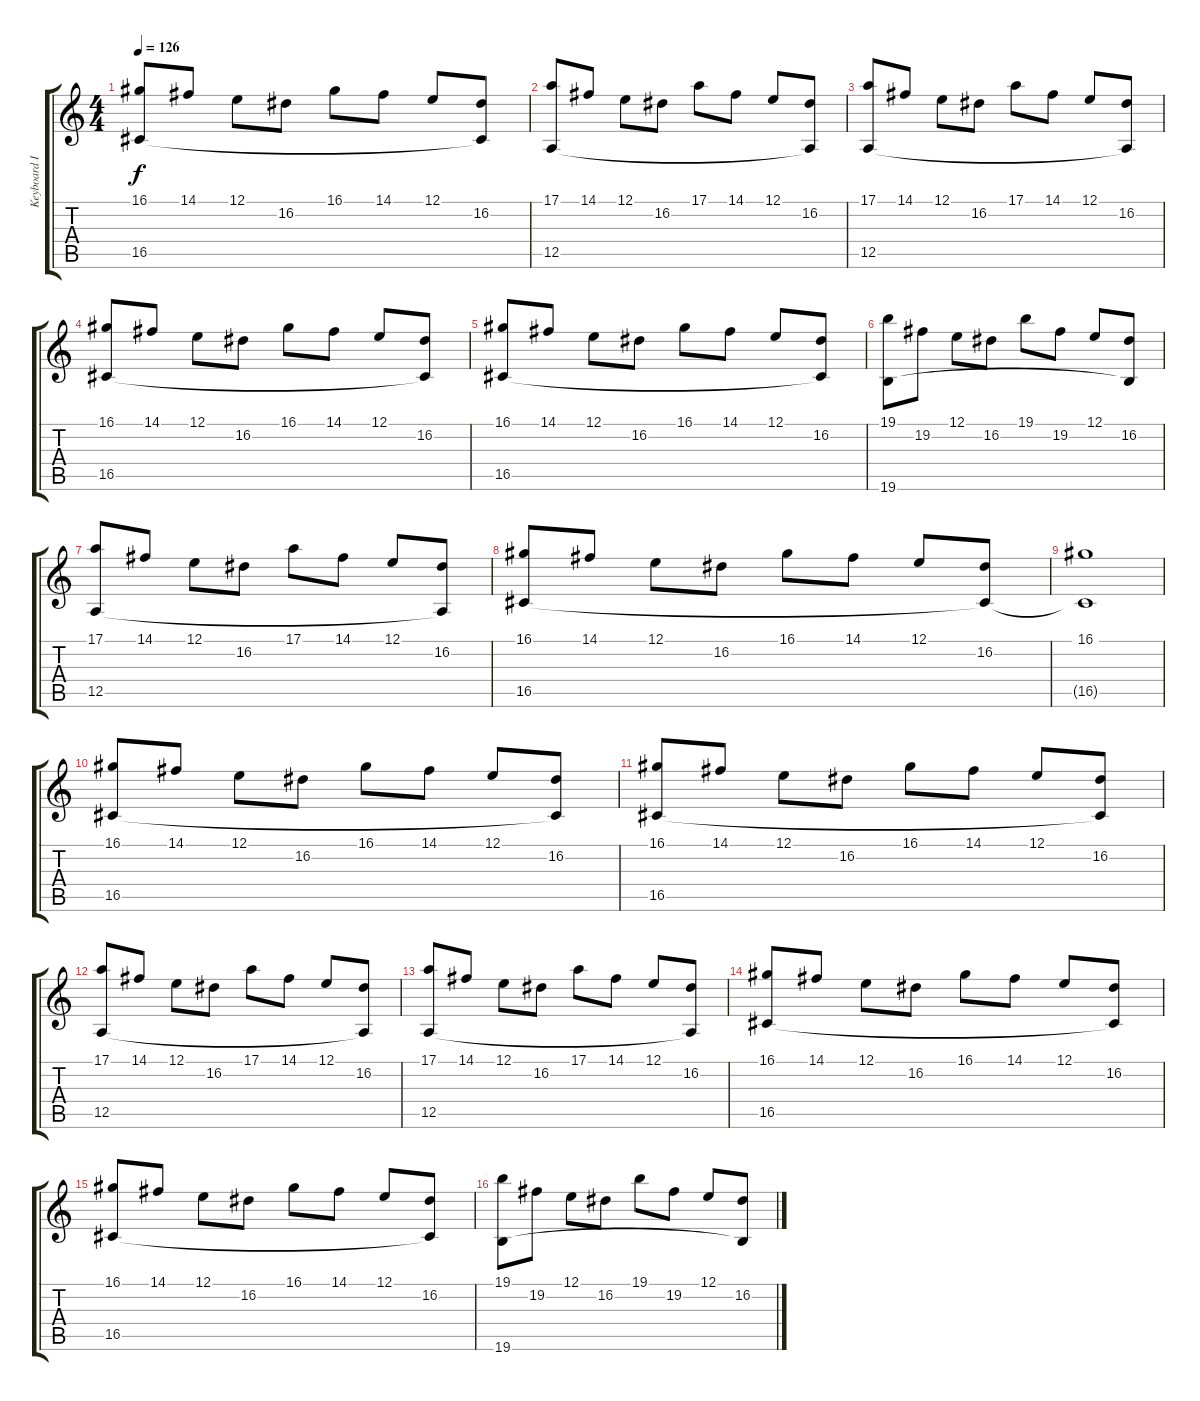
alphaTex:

\track ("Keyboard II" "Keyboard I") {instrument acousticgrandpiano}
\staff {score tabs}
\tuning (E4 B3 G3 D3 A2 E2) {hide}
\ts (4 4)
\tempo 126
\clef g2
\ks c
(16.1 16.5).8{dy f} 14.1.8 12.1.8 16.2.8 16.1.8 14.1.8 12.1.8 (16.2 16.5{t}).8 |
(17.1 12.5).8 14.1.8 12.1.8 16.2.8 17.1.8 14.1.8 12.1.8 (16.2 12.5{t}).8 |
(17.1 12.5).8 14.1.8 12.1.8 16.2.8 17.1.8 14.1.8 12.1.8 (16.2 12.5{t}).8 |
(16.1 16.5).8 14.1.8 12.1.8 16.2.8 16.1.8 14.1.8 12.1.8 (16.2 16.5{t}).8 |
(16.1 16.5).8 14.1.8 12.1.8 16.2.8 16.1.8 14.1.8 12.1.8 (16.2 16.5{t}).8 |
(19.1 19.6).8 19.2.8 12.1.8 16.2.8 19.1.8 19.2.8 12.1.8 (16.2 19.6{t}).8 |
(17.1 12.5).8 14.1.8 12.1.8 16.2.8 17.1.8 14.1.8 12.1.8 (16.2 12.5{t}).8 |
(16.1 16.5).8 14.1.8 12.1.8 16.2.8 16.1.8 14.1.8 12.1.8 (16.2 16.5{t}).8 |
(16.1 16.5{t}).1 |
(16.1 16.5).8 14.1.8 12.1.8 16.2.8 16.1.8 14.1.8 12.1.8 (16.2 16.5{t}).8 |
(16.1 16.5).8 14.1.8 12.1.8 16.2.8 16.1.8 14.1.8 12.1.8 (16.2 16.5{t}).8 |
(17.1 12.5).8 14.1.8 12.1.8 16.2.8 17.1.8 14.1.8 12.1.8 (16.2 12.5{t}).8 |
(17.1 12.5).8 14.1.8 12.1.8 16.2.8 17.1.8 14.1.8 12.1.8 (16.2 12.5{t}).8 |
(16.1 16.5).8 14.1.8 12.1.8 16.2.8 16.1.8 14.1.8 12.1.8 (16.2 16.5{t}).8 |
(16.1 16.5).8 14.1.8 12.1.8 16.2.8 16.1.8 14.1.8 12.1.8 (16.2 16.5{t}).8 |
(19.1 19.6).8 19.2.8 12.1.8 16.2.8 19.1.8 19.2.8 12.1.8 (16.2 19.6{t}).8
